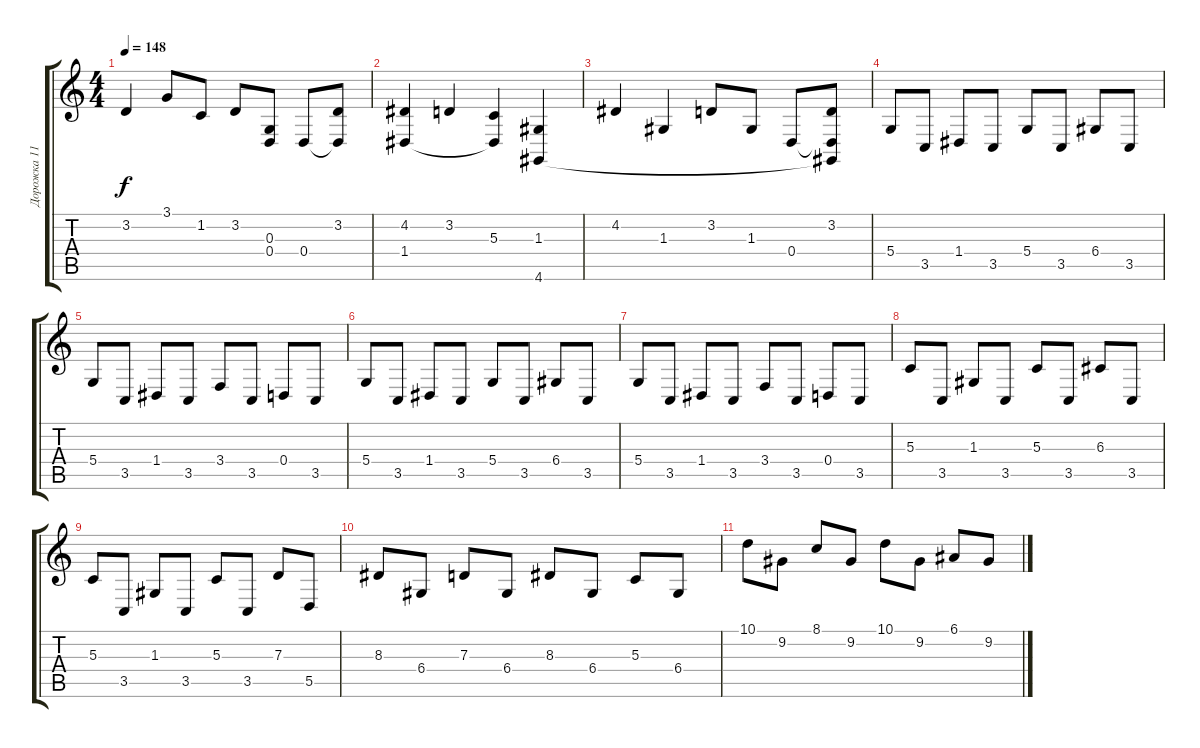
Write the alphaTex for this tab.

\track ("Дорожка 11" "Дорожка 11") {instrument brightacousticpiano}
\staff {score tabs}
\tuning (E4 B3 G3 D3 A2 E2) {hide}
\ts (4 4)
\tempo 148
\clef g2
\ks c
3.2.4{dy f} 3.1.8 1.2.8 3.2.8 (0.3 0.4{t}).8 0.4.8 (3.2 0.4{t}).8 |
(4.2 1.4).4 3.2.4 (5.3 1.4{t}).4 (1.3 4.6).4 |
4.2.4 1.3.4 3.2.8 1.3.8 0.4.8 (3.2 0.4{t} 4.6{t}).8 |
5.4.8 3.5.8 1.4.8 3.5.8 5.4.8 3.5.8 6.4.8 3.5.8 |
5.4.8 3.5.8 1.4.8 3.5.8 3.4.8 3.5.8 0.4.8 3.5.8 |
5.4.8 3.5.8 1.4.8 3.5.8 5.4.8 3.5.8 6.4.8 3.5.8 |
5.4.8 3.5.8 1.4.8 3.5.8 3.4.8 3.5.8 0.4.8 3.5.8 |
5.3.8 3.5.8 1.3.8 3.5.8 5.3.8 3.5.8 6.3.8 3.5.8 |
5.3.8 3.5.8 1.3.8 3.5.8 5.3.8 3.5.8 7.3.8 5.5.8 |
8.3.8 6.4.8 7.3.8 6.4.8 8.3.8 6.4.8 5.3.8 6.4.8 |
10.1.8 9.2.8 8.1.8 9.2.8 10.1.8 9.2.8 6.1.8 9.2.8
